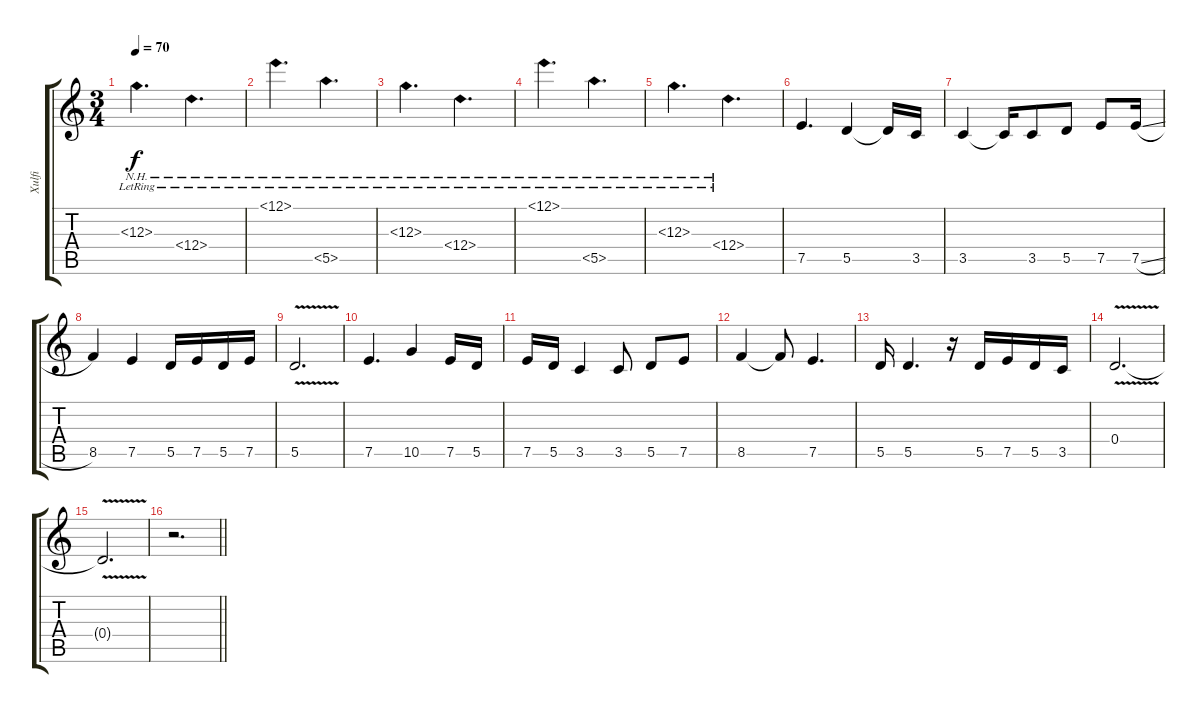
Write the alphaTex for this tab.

\track ("Xulfi" "Xulfi") {instrument electricguitarclean}
\staff {score tabs}
\tuning (E4 B3 G3 D3 A2 E2) {hide}
\ts (3 4)
\tempo 70
\clef g2
\ks c
12.3{nh lr}.4{d dy f} 12.4{nh lr}.4{d} |
12.1{nh lr}.4{d} 5.5{nh lr}.4{d} |
12.3{nh lr}.4{d} 12.4{nh lr}.4{d} |
12.1{nh lr}.4{d} 5.5{nh lr}.4{d} |
12.3{nh lr}.4{d} 12.4{nh lr}.4{d} |
7.5.4{d volume 12 balance 12 instrument distortionguitar} 5.5.4 5.5{t}.16 3.5.16 |
3.5.4 3.5{t}.16 3.5.8 5.5.8 7.5.8 7.5{sl}.16 |
8.5.4 7.5.4 5.5.16 7.5.16 5.5.16 7.5.16 |
5.5{v}.2{d} |
7.5.4{d} 10.5.4 7.5.16 5.5.16 |
7.5.16 5.5.16 3.5.4 3.5.8 5.5.8 7.5.8 |
8.5.4 8.5{t}.8 7.5.4{d} |
5.5.16 5.5.4{d} r.16 5.5.16 7.5.16 5.5.16 3.5.16 |
0.4{v}.2{d volume 0 balance 12 instrument electricguitarclean} |
0.4{t}.2{d} |
\barLineRight lightlight
r.2{d}
